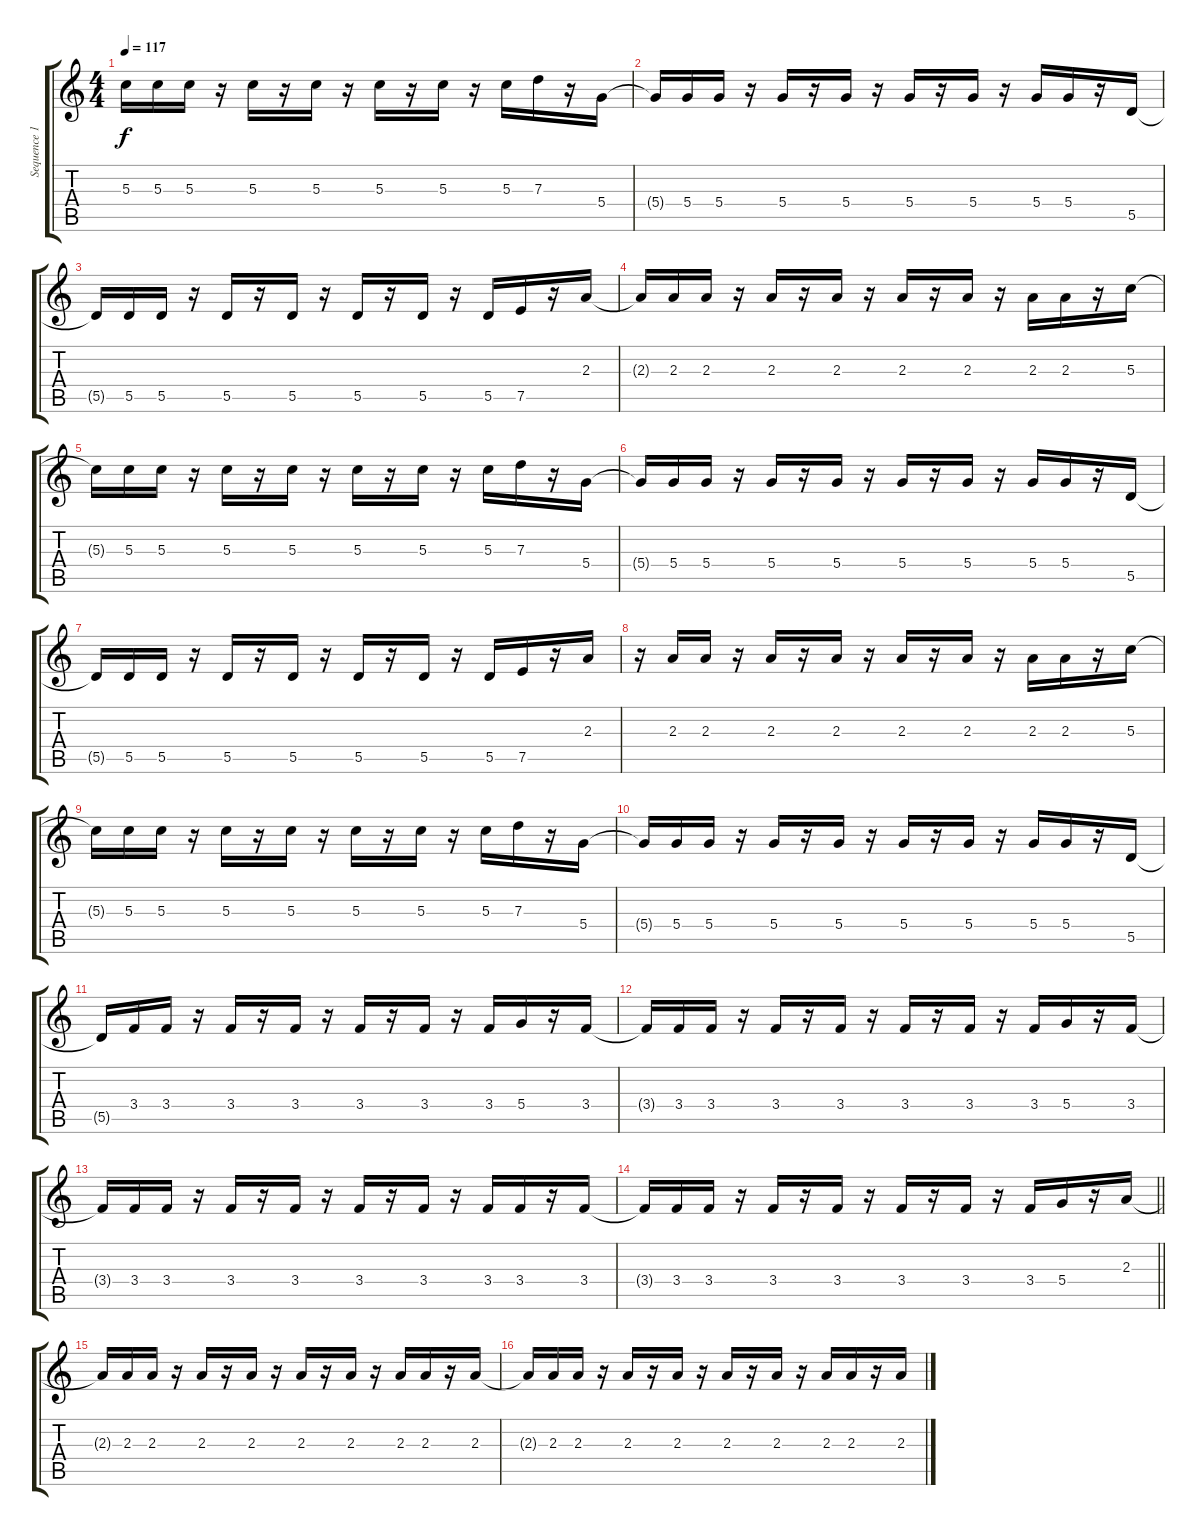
\track ("Sequence 1" "Sequence 1") {instrument electricguitarjazz}
\staff {score tabs}
\tuning (E4 B3 G3 D3 A2 E2) {hide}
\ts (4 4)
\tempo 117
\clef g2
\ks c
5.3{t}.16{dy f} 5.3.16 5.3.16 r.16 5.3.16 r.16 5.3.16 r.16 5.3.16 r.16 5.3.16 r.16 5.3.16 7.3.16 r.16 5.4.16 |
5.4{t}.16 5.4.16 5.4.16 r.16 5.4.16 r.16 5.4.16 r.16 5.4.16 r.16 5.4.16 r.16 5.4.16 5.4.16 r.16 5.5.16 |
5.5{t}.16 5.5.16 5.5.16 r.16 5.5.16 r.16 5.5.16 r.16 5.5.16 r.16 5.5.16 r.16 5.5.16 7.5.16 r.16 2.3.16 |
2.3{t}.16 2.3.16 2.3.16 r.16 2.3.16 r.16 2.3.16 r.16 2.3.16 r.16 2.3.16 r.16 2.3.16 2.3.16 r.16 5.3.16 |
5.3{t}.16 5.3.16 5.3.16 r.16 5.3.16 r.16 5.3.16 r.16 5.3.16 r.16 5.3.16 r.16 5.3.16 7.3.16 r.16 5.4.16 |
5.4{t}.16 5.4.16 5.4.16 r.16 5.4.16 r.16 5.4.16 r.16 5.4.16 r.16 5.4.16 r.16 5.4.16 5.4.16 r.16 5.5.16 |
5.5{t}.16 5.5.16 5.5.16 r.16 5.5.16 r.16 5.5.16 r.16 5.5.16 r.16 5.5.16 r.16 5.5.16 7.5.16 r.16 2.3.16 |
r.16 2.3.16 2.3.16 r.16 2.3.16 r.16 2.3.16 r.16 2.3.16 r.16 2.3.16 r.16 2.3.16 2.3.16 r.16 5.3.16 |
5.3{t}.16 5.3.16 5.3.16 r.16 5.3.16 r.16 5.3.16 r.16 5.3.16 r.16 5.3.16 r.16 5.3.16 7.3.16 r.16 5.4.16 |
5.4{t}.16 5.4.16 5.4.16 r.16 5.4.16 r.16 5.4.16 r.16 5.4.16 r.16 5.4.16 r.16 5.4.16 5.4.16 r.16 5.5.16 |
5.5{t}.16 3.4.16 3.4.16 r.16 3.4.16 r.16 3.4.16 r.16 3.4.16 r.16 3.4.16 r.16 3.4.16 5.4.16 r.16 3.4.16 |
3.4{t}.16 3.4.16 3.4.16 r.16 3.4.16 r.16 3.4.16 r.16 3.4.16 r.16 3.4.16 r.16 3.4.16 5.4.16 r.16 3.4.16 |
3.4{t}.16 3.4.16 3.4.16 r.16 3.4.16 r.16 3.4.16 r.16 3.4.16 r.16 3.4.16 r.16 3.4.16 3.4.16 r.16 3.4.16 |
\barLineRight lightlight
3.4{t}.16 3.4.16 3.4.16 r.16 3.4.16 r.16 3.4.16 r.16 3.4.16 r.16 3.4.16 r.16 3.4.16 5.4.16 r.16 2.3.16 |
2.3{t}.16 2.3.16 2.3.16 r.16 2.3.16 r.16 2.3.16 r.16 2.3.16 r.16 2.3.16 r.16 2.3.16 2.3.16 r.16 2.3.16 |
2.3{t}.16 2.3.16 2.3.16 r.16 2.3.16 r.16 2.3.16 r.16 2.3.16 r.16 2.3.16 r.16 2.3.16 2.3.16 r.16 2.3.16
